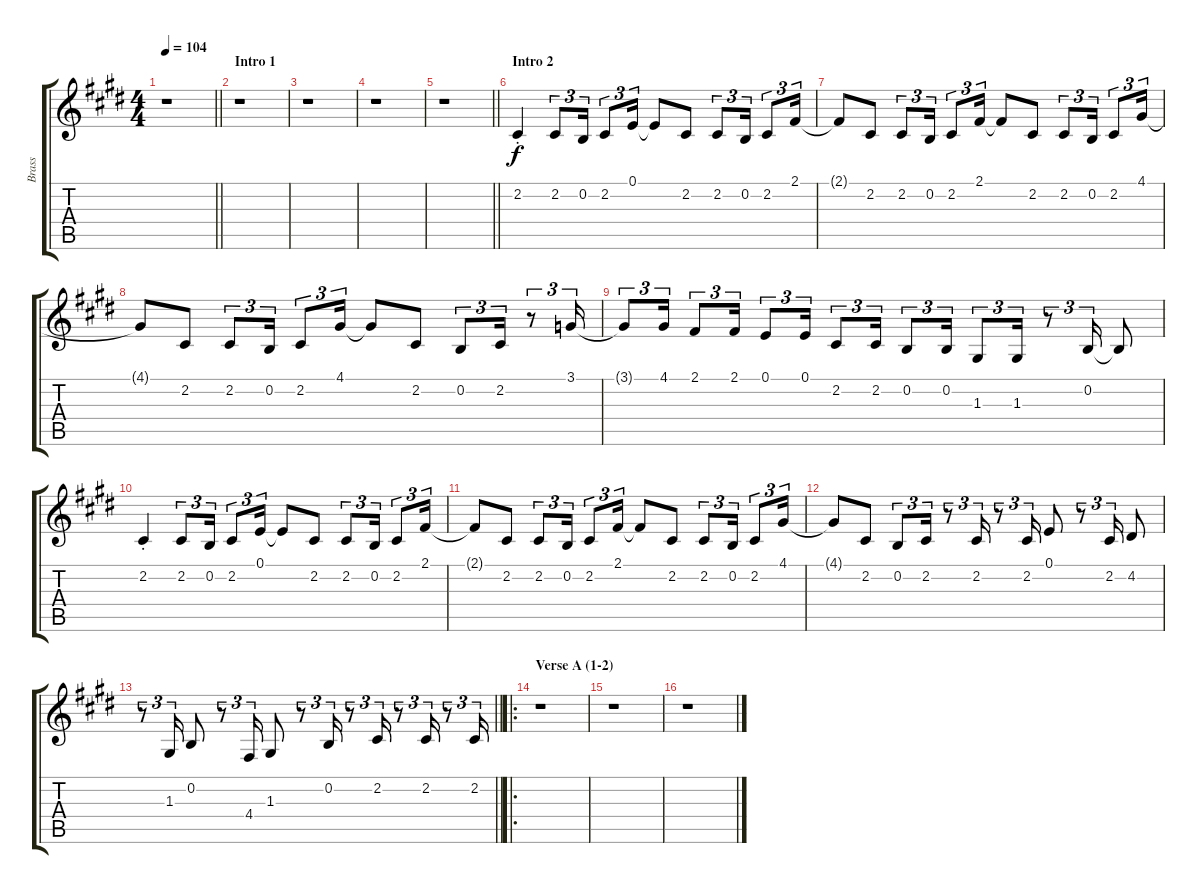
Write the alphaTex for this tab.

\track ("Brass" "Brass") {instrument brasssection}
\staff {score tabs}
\tuning (E4 B3 G3 D3 A2 E2) {hide}
\ts (4 4)
\tempo 104
\clef g2
\barLineRight lightlight
\ks c#minor
r.1{dy f instrument brasssection} |
\section ("" "Intro 1")
r.1 |
r.1 |
r.1 |
\barLineRight lightlight
r.1 |
\section ("" "Intro 2")
2.2{st}.4 2.2.8{tu (3 2)} 0.2.16{tu (3 2)} 2.2.8{tu (3 2)} 0.1.16{tu (3 2)} 0.1{t}.8 2.2.8 2.2.8{tu (3 2)} 0.2.16{tu (3 2)} 2.2.8{tu (3 2)} 2.1.16{tu (3 2)} |
2.1{t}.8 2.2.8 2.2.8{tu (3 2)} 0.2.16{tu (3 2)} 2.2.8{tu (3 2)} 2.1.16{tu (3 2)} 2.1{t}.8 2.2.8 2.2.8{tu (3 2)} 0.2.16{tu (3 2)} 2.2.8{tu (3 2)} 4.1.16{tu (3 2)} |
4.1{t}.8 2.2.8 2.2.8{tu (3 2)} 0.2.16{tu (3 2)} 2.2.8{tu (3 2)} 4.1.16{tu (3 2)} 4.1{t}.8 2.2.8 0.2.8{tu (3 2)} 2.2.16{tu (3 2)} r.8{tu (3 2)} 3.1.16{tu (3 2)} |
3.1{t}.8{tu (3 2)} 4.1.16{tu (3 2)} 2.1.8{tu (3 2)} 2.1.16{tu (3 2)} 0.1.8{tu (3 2)} 0.1.16{tu (3 2)} 2.2.8{tu (3 2)} 2.2.16{tu (3 2)} 0.2.8{tu (3 2)} 0.2.16{tu (3 2)} 1.3.8{tu (3 2)} 1.3.16{tu (3 2)} r.8{tu (3 2)} 0.2.16{tu (3 2)} 0.2{t}.8 |
2.2{st}.4 2.2.8{tu (3 2)} 0.2.16{tu (3 2)} 2.2.8{tu (3 2)} 0.1.16{tu (3 2)} 0.1{t}.8 2.2.8 2.2.8{tu (3 2)} 0.2.16{tu (3 2)} 2.2.8{tu (3 2)} 2.1.16{tu (3 2)} |
2.1{t}.8 2.2.8 2.2.8{tu (3 2)} 0.2.16{tu (3 2)} 2.2.8{tu (3 2)} 2.1.16{tu (3 2)} 2.1{t}.8 2.2.8 2.2.8{tu (3 2)} 0.2.16{tu (3 2)} 2.2.8{tu (3 2)} 4.1.16{tu (3 2)} |
4.1{t}.8 2.2.8 0.2.8{tu (3 2)} 2.2.16{tu (3 2)} r.8{tu (3 2)} 2.2.16{tu (3 2)} r.8{tu (3 2)} 2.2.16{tu (3 2)} 0.1.8 r.8{tu (3 2)} 2.2.16{tu (3 2)} 4.2.8 |
\barLineRight lightlight
r.8{tu (3 2)} 1.3.16{tu (3 2)} 0.2.8 r.8{tu (3 2)} 4.4.16{tu (3 2)} 1.3.8 r.8{tu (3 2)} 0.2.16{tu (3 2)} r.8{tu (3 2)} 2.2.16{tu (3 2)} r.8{tu (3 2)} 2.2.16{tu (3 2)} r.8{tu (3 2)} 2.2.16{tu (3 2)} |
\ro
\section ("" "Verse A (1-2)")
r.1 |
r.1 |
r.1
